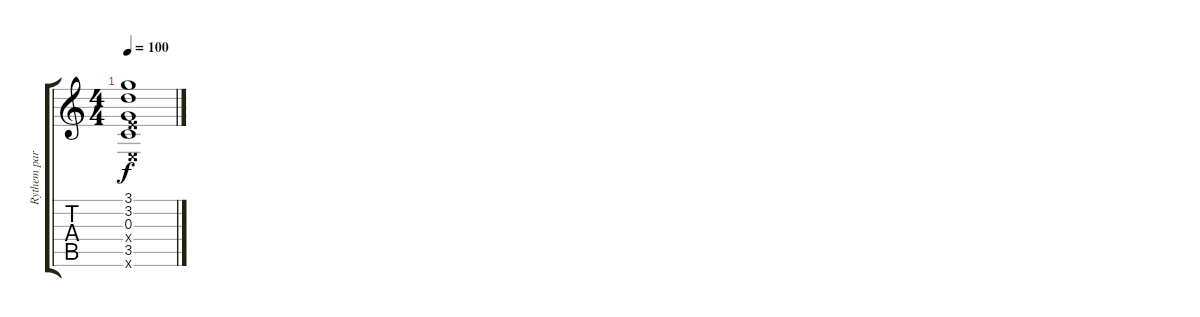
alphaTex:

\track ("Rythem part 2" "Rythem par") {instrument electricguitarclean}
\staff {score tabs}
\tuning (E4 B3 G3 D3 A2 E2) {hide}
\ts (4 4)
\tempo 100
\clef g2
\ks c
(3.1 3.2 0.3 2.4{x} 3.5 0.6{x}).1{dy f}
